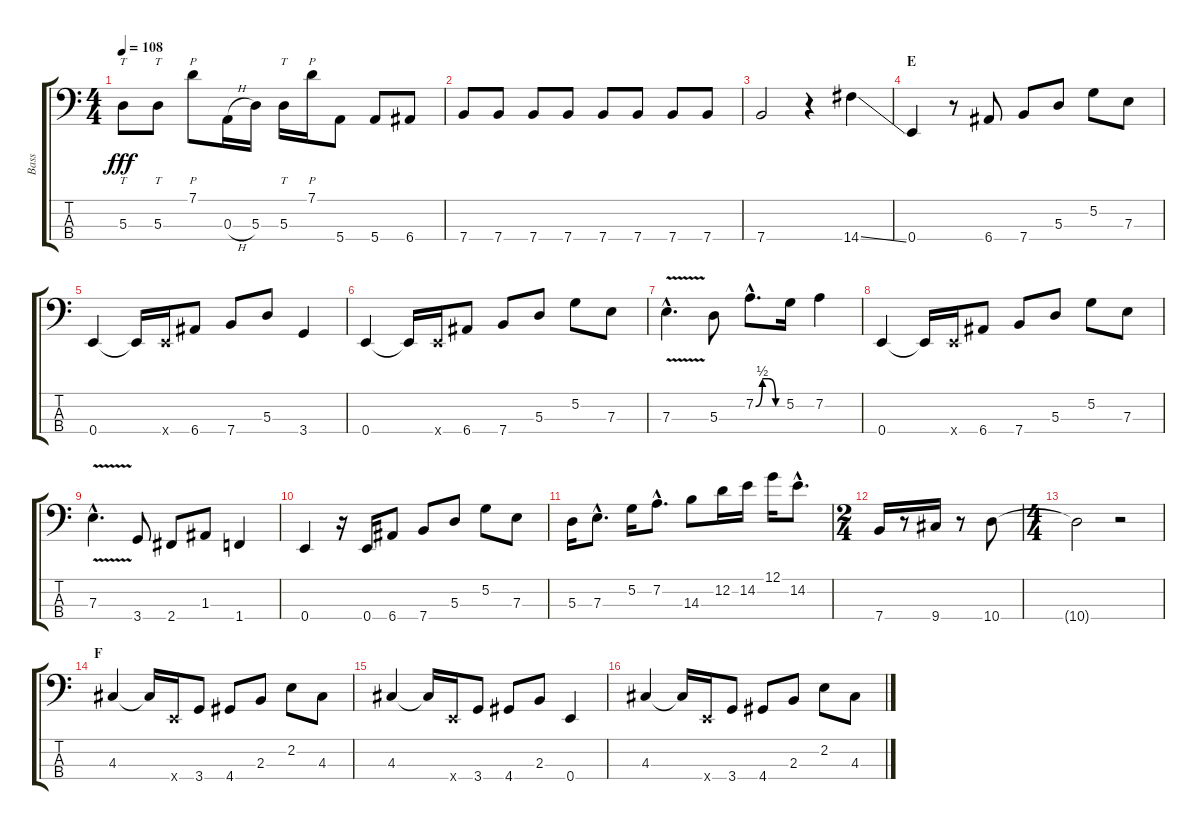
\track ("Bass" "Bass") {instrument electricbassfinger}
\staff {score tabs}
\tuning (G2 D2 A1 E1) {hide}
\ts (4 4)
\tempo 108
\clef f4
\ks c
5.3.8{tt dy fff instrument electricbassfinger} 5.3.8{tt} 7.1.8{p instrument slapbass1} 0.3{h}.16{instrument electricbassfinger} 5.3.16 5.3.16{tt} 7.1.16{p instrument slapbass1} 5.4.8{instrument electricbassfinger} 5.4.8 6.4.8 |
7.4.8 7.4.8 7.4.8 7.4.8 7.4.8 7.4.8 7.4.8 7.4.8 |
7.4.2 r.4 14.4{ss}.4 |
\section ("" "E")
0.4.4 r.8 6.4.8 7.4.8 5.3.8 5.2.8 7.3.8 |
0.4.4 0.4{t}.16 0.4{x}.16 6.4.8 7.4.8 5.3.8 3.4.4 |
0.4.4 0.4{t}.16 0.4{x}.16 6.4.8 7.4.8 5.3.8 5.2.8 7.3.8 |
7.3{v hac}.4{d} 5.3.8 7.2{be (custom 0 0 15 2 30 2 45 0 60 0) hac}.8{d} 5.2.16 7.2.4 |
0.4.4 0.4{t}.16 0.4{x}.16 6.4.8 7.4.8 5.3.8 5.2.8 7.3.8 |
7.3{v hac}.4{d} 3.4.8 2.4.8 1.3.8 1.4.4 |
0.4.4 r.16 0.4.16 6.4.8 7.4.8 5.3.8 5.2.8 7.3.8 |
5.3.16 7.3{hac}.8{d} 5.2.16 7.2{hac}.8{d} 14.3.8 12.2.16 14.2.16 12.1.16 14.2{hac}.8{d} |
\ts (2 4)
7.4.16 r.8 9.4.16 r.8 10.4.8 |
\ts (4 4)
10.4{t}.2 r.2 |
\section ("" "F")
4.3.4 4.3{t}.16 0.4{x}.16 3.4.8 4.4.8 2.3.8 2.2.8 4.3.8 |
4.3.4 4.3{t}.16 0.4{x}.16 3.4.8 4.4.8 2.3.8 0.4.4 |
4.3.4 4.3{t}.16 0.4{x}.16 3.4.8 4.4.8 2.3.8 2.2.8 4.3.8
